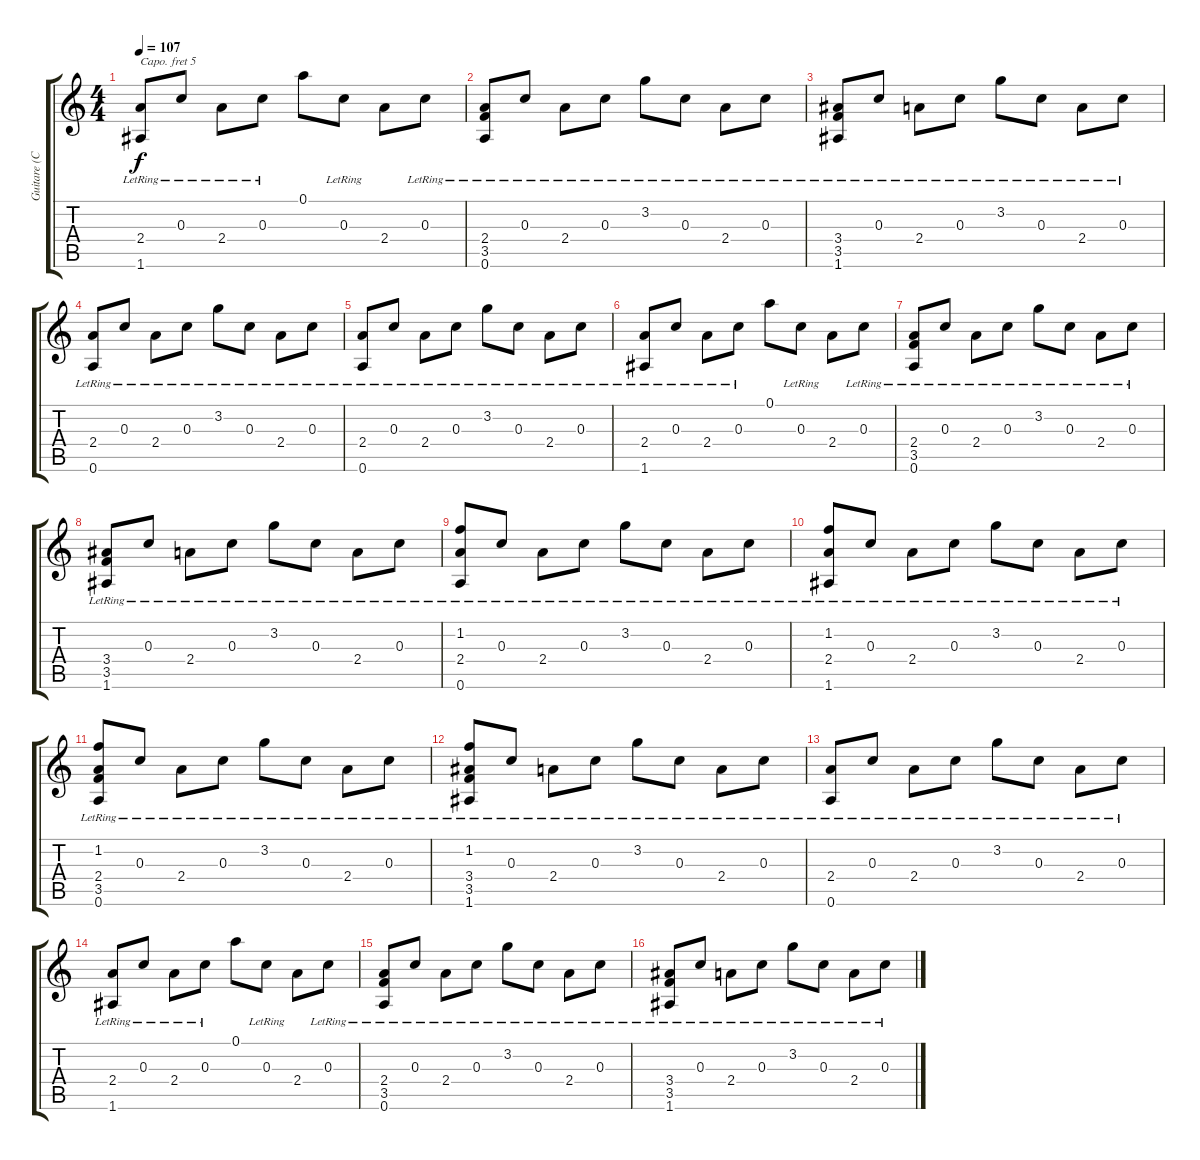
\track ("Guitare (Capo 5th)" "Guitare (C") {instrument acousticguitarnylon}
\staff {score tabs}
\capo 5
\tuning (E4 B3 G3 D3 A2 E2) {hide}
\ts (4 4)
\tempo 107
\clef g2
\ks c
(2.4{lr} 1.6{lr}).8{dy f} 0.3{lr}.8 2.4{lr}.8 0.3{lr}.8 0.1.8 0.3{lr}.8 2.4.8 0.3{lr}.8 |
(2.4{lr} 3.5{lr} 0.6{lr}).8 0.3{lr}.8 2.4{lr}.8 0.3{lr}.8 3.2{lr}.8 0.3{lr}.8 2.4{lr}.8 0.3{lr}.8 |
(3.4{lr} 3.5{lr} 1.6{lr}).8 0.3{lr}.8 2.4{lr}.8 0.3{lr}.8 3.2{lr}.8 0.3{lr}.8 2.4{lr}.8 0.3{lr}.8 |
(2.4{lr} 0.6{lr}).8 0.3{lr}.8 2.4{lr}.8 0.3{lr}.8 3.2{lr}.8 0.3{lr}.8 2.4{lr}.8 0.3{lr}.8 |
(2.4{lr} 0.6{lr}).8 0.3{lr}.8 2.4{lr}.8 0.3{lr}.8 3.2{lr}.8 0.3{lr}.8 2.4{lr}.8 0.3{lr}.8 |
(2.4{lr} 1.6{lr}).8 0.3{lr}.8 2.4{lr}.8 0.3{lr}.8 0.1.8 0.3{lr}.8 2.4.8 0.3{lr}.8 |
(2.4{lr} 3.5{lr} 0.6{lr}).8 0.3{lr}.8 2.4{lr}.8 0.3{lr}.8 3.2{lr}.8 0.3{lr}.8 2.4{lr}.8 0.3{lr}.8 |
(3.4{lr} 3.5{lr} 1.6{lr}).8 0.3{lr}.8 2.4{lr}.8 0.3{lr}.8 3.2{lr}.8 0.3{lr}.8 2.4{lr}.8 0.3{lr}.8 |
(1.2{lr} 2.4{lr} 0.6{lr}).8 0.3{lr}.8 2.4{lr}.8 0.3{lr}.8 3.2{lr}.8 0.3{lr}.8 2.4{lr}.8 0.3{lr}.8 |
(1.2{lr} 2.4{lr} 1.6{lr}).8 0.3{lr}.8 2.4{lr}.8 0.3{lr}.8 3.2{lr}.8 0.3{lr}.8 2.4{lr}.8 0.3{lr}.8 |
(1.2{lr} 2.4{lr} 3.5{lr} 0.6{lr}).8 0.3{lr}.8 2.4{lr}.8 0.3{lr}.8 3.2{lr}.8 0.3{lr}.8 2.4{lr}.8 0.3{lr}.8 |
(1.2{lr} 3.4{lr} 3.5{lr} 1.6{lr}).8 0.3{lr}.8 2.4{lr}.8 0.3{lr}.8 3.2{lr}.8 0.3{lr}.8 2.4{lr}.8 0.3{lr}.8 |
(2.4{lr} 0.6{lr}).8 0.3{lr}.8 2.4{lr}.8 0.3{lr}.8 3.2{lr}.8 0.3{lr}.8 2.4{lr}.8 0.3{lr}.8 |
(2.4{lr} 1.6{lr}).8 0.3{lr}.8 2.4{lr}.8 0.3{lr}.8 0.1.8 0.3{lr}.8 2.4.8 0.3{lr}.8 |
(2.4{lr} 3.5{lr} 0.6{lr}).8 0.3{lr}.8 2.4{lr}.8 0.3{lr}.8 3.2{lr}.8 0.3{lr}.8 2.4{lr}.8 0.3{lr}.8 |
(3.4{lr} 3.5{lr} 1.6{lr}).8 0.3{lr}.8 2.4{lr}.8 0.3{lr}.8 3.2{lr}.8 0.3{lr}.8 2.4{lr}.8 0.3{lr}.8
